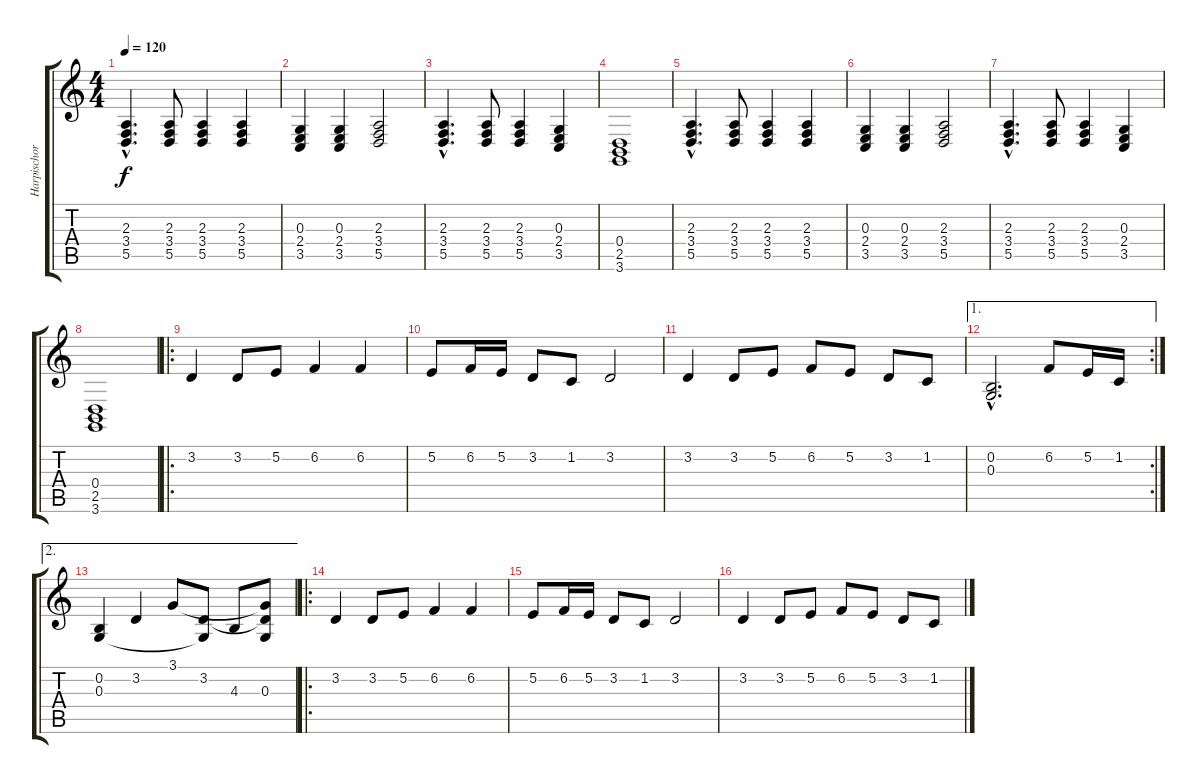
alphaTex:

\track ("Harpischord" "Harpischor") {instrument harpsichord}
\staff {score tabs}
\tuning (E4 B3 G3 D3 A2 E2) {hide}
\ts (4 4)
\tempo 120
\clef g2
\ks c
(2.3{hac} 3.4{hac} 5.5{hac}).4{d dy f instrument harpsichord} (2.3 3.4 5.5).8 (2.3 3.4 5.5).4 (2.3 3.4 5.5).4 |
(0.3 2.4 3.5).4 (0.3 2.4 3.5).4 (2.3 3.4 5.5).2 |
(2.3{hac} 3.4{hac} 5.5{hac}).4{d} (2.3 3.4 5.5).8 (2.3 3.4 5.5).4 (0.3 2.4 3.5).4 |
(0.4 2.5 3.6).1 |
(2.3{hac} 3.4{hac} 5.5{hac}).4{d} (2.3 3.4 5.5).8 (2.3 3.4 5.5).4 (2.3 3.4 5.5).4 |
(0.3 2.4 3.5).4 (0.3 2.4 3.5).4 (2.3 3.4 5.5).2 |
(2.3{hac} 3.4{hac} 5.5{hac}).4{d} (2.3 3.4 5.5).8 (2.3 3.4 5.5).4 (0.3 2.4 3.5).4 |
(0.4 2.5 3.6).1 |
\ro
3.2.4 3.2.8 5.2.8 6.2.4 6.2.4 |
5.2.8 6.2.16 5.2.16 3.2.8 1.2.8 3.2.2 |
3.2.4 3.2.8 5.2.8 6.2.8 5.2.8 3.2.8 1.2.8 |
\ae 1
\rc 2
(0.2{hac} 0.3{hac}).2{d} 6.2.8 5.2.16 1.2.16 |
\ae 2
(0.2 0.3).4 3.2.4 3.1.8 (3.2 0.3{t}).8 4.3.8 (3.1{t} 3.2{t} 0.3).8 |
\ro
3.2.4 3.2.8 5.2.8 6.2.4 6.2.4 |
5.2.8 6.2.16 5.2.16 3.2.8 1.2.8 3.2.2 |
3.2.4 3.2.8 5.2.8 6.2.8 5.2.8 3.2.8 1.2.8
